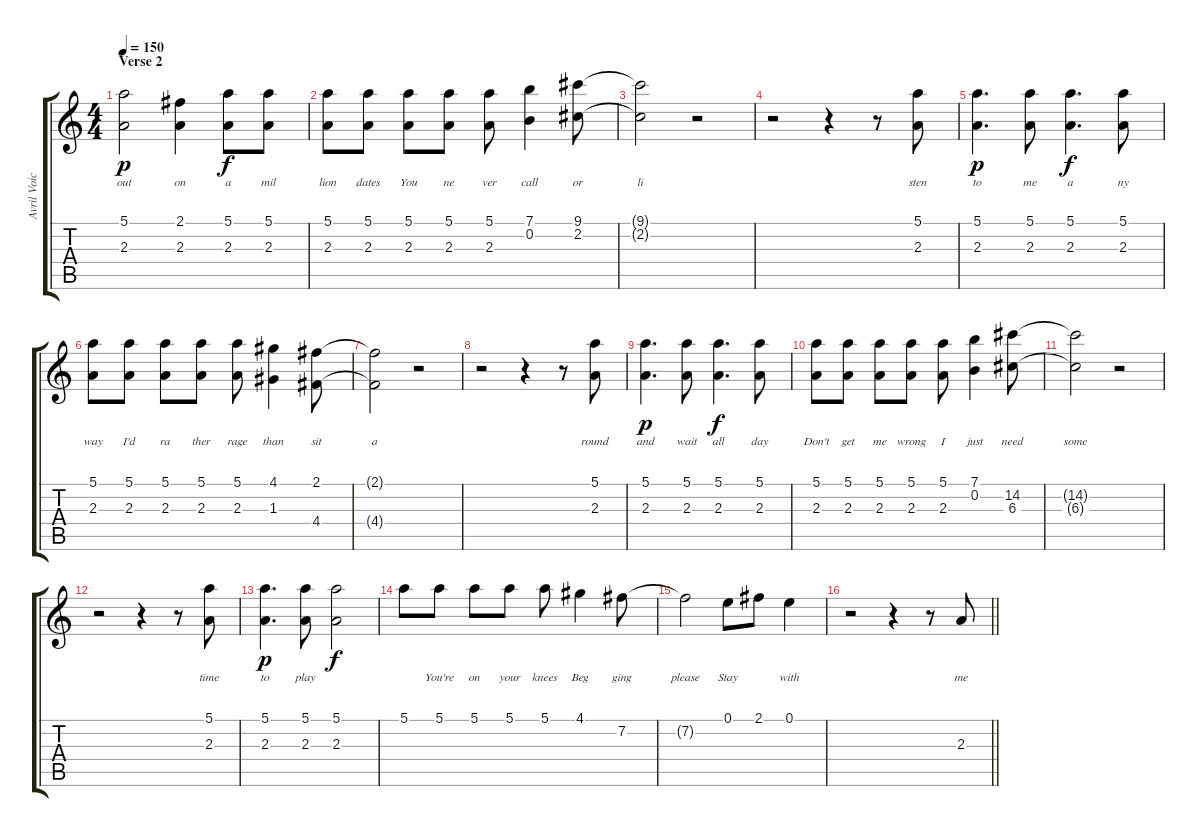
\track ("Avril Voice" "Avril Voic") {instrument electricguitarjazz}
\staff {score tabs}
\tuning (E4 B3 G3 D3 A2 E2) {hide}
\ts (4 4)
\section ("" "Verse 2")
\tempo 150
\clef g2
\ks c
(5.1 2.3).2{lyrics (0 "out") lyrics (1 "") lyrics (2 "") lyrics (3 "") lyrics (4 "") dy p} (2.1 2.3).4{lyrics (0 "on") lyrics (1 "") lyrics (2 "") lyrics (3 "") lyrics (4 "")} (5.1 2.3).8{lyrics (0 "a") lyrics (1 "") lyrics (2 "") lyrics (3 "") lyrics (4 "") dy f} (5.1 2.3).8{lyrics (0 "mil") lyrics (1 "") lyrics (2 "") lyrics (3 "") lyrics (4 "")} |
(5.1 2.3).8{lyrics (0 "lion") lyrics (1 "") lyrics (2 "") lyrics (3 "") lyrics (4 "")} (5.1 2.3).8{lyrics (0 "dates") lyrics (1 "") lyrics (2 "") lyrics (3 "") lyrics (4 "")} (5.1 2.3).8{lyrics (0 "You") lyrics (1 "") lyrics (2 "") lyrics (3 "") lyrics (4 "")} (5.1 2.3).8{lyrics (0 "ne") lyrics (1 "") lyrics (2 "") lyrics (3 "") lyrics (4 "")} (5.1 2.3).8{lyrics (0 "ver") lyrics (1 "") lyrics (2 "") lyrics (3 "") lyrics (4 "")} (7.1 0.2).4{lyrics (0 "call") lyrics (1 "") lyrics (2 "") lyrics (3 "") lyrics (4 "")} (9.1 2.2).8{lyrics (0 "or") lyrics (1 "") lyrics (2 "") lyrics (3 "") lyrics (4 "")} |
(9.1{t} 2.2{t}).2{lyrics (0 "li") lyrics (1 "") lyrics (2 "") lyrics (3 "") lyrics (4 "")} r.2 |
r.2 r.4 r.8 (5.1 2.3).8{lyrics (0 "sten") lyrics (1 "") lyrics (2 "") lyrics (3 "") lyrics (4 "")} |
(5.1 2.3).4{d lyrics (0 "to") lyrics (1 "") lyrics (2 "") lyrics (3 "") lyrics (4 "") dy p} (5.1 2.3).8{lyrics (0 "me") lyrics (1 "") lyrics (2 "") lyrics (3 "") lyrics (4 "")} (5.1 2.3).4{d lyrics (0 "a") lyrics (1 "") lyrics (2 "") lyrics (3 "") lyrics (4 "") dy f} (5.1 2.3).8{lyrics (0 "ny") lyrics (1 "") lyrics (2 "") lyrics (3 "") lyrics (4 "")} |
(5.1 2.3).8{lyrics (0 "way") lyrics (1 "") lyrics (2 "") lyrics (3 "") lyrics (4 "")} (5.1 2.3).8{lyrics (0 "I'd") lyrics (1 "") lyrics (2 "") lyrics (3 "") lyrics (4 "")} (5.1 2.3).8{lyrics (0 "ra") lyrics (1 "") lyrics (2 "") lyrics (3 "") lyrics (4 "")} (5.1 2.3).8{lyrics (0 "ther") lyrics (1 "") lyrics (2 "") lyrics (3 "") lyrics (4 "")} (5.1 2.3).8{lyrics (0 "rage") lyrics (1 "") lyrics (2 "") lyrics (3 "") lyrics (4 "")} (4.1 1.3).4{lyrics (0 "than") lyrics (1 "") lyrics (2 "") lyrics (3 "") lyrics (4 "")} (2.1 4.4).8{lyrics (0 "sit") lyrics (1 "") lyrics (2 "") lyrics (3 "") lyrics (4 "")} |
(2.1{t} 4.4{t}).2{lyrics (0 "a") lyrics (1 "") lyrics (2 "") lyrics (3 "") lyrics (4 "")} r.2 |
r.2 r.4 r.8 (5.1 2.3).8{lyrics (0 "round") lyrics (1 "") lyrics (2 "") lyrics (3 "") lyrics (4 "")} |
(5.1 2.3).4{d lyrics (0 "and") lyrics (1 "") lyrics (2 "") lyrics (3 "") lyrics (4 "") dy p} (5.1 2.3).8{lyrics (0 "wait") lyrics (1 "") lyrics (2 "") lyrics (3 "") lyrics (4 "")} (5.1 2.3).4{d lyrics (0 "all") lyrics (1 "") lyrics (2 "") lyrics (3 "") lyrics (4 "") dy f} (5.1 2.3).8{lyrics (0 "day") lyrics (1 "") lyrics (2 "") lyrics (3 "") lyrics (4 "")} |
(5.1 2.3).8{lyrics (0 "Don't") lyrics (1 "") lyrics (2 "") lyrics (3 "") lyrics (4 "")} (5.1 2.3).8{lyrics (0 "get") lyrics (1 "") lyrics (2 "") lyrics (3 "") lyrics (4 "")} (5.1 2.3).8{lyrics (0 "me") lyrics (1 "") lyrics (2 "") lyrics (3 "") lyrics (4 "")} (5.1 2.3).8{lyrics (0 "wrong") lyrics (1 "") lyrics (2 "") lyrics (3 "") lyrics (4 "")} (5.1 2.3).8{lyrics (0 "I") lyrics (1 "") lyrics (2 "") lyrics (3 "") lyrics (4 "")} (7.1 0.2).4{lyrics (0 "just") lyrics (1 "") lyrics (2 "") lyrics (3 "") lyrics (4 "")} (14.2 6.3).8{lyrics (0 "need") lyrics (1 "") lyrics (2 "") lyrics (3 "") lyrics (4 "")} |
(14.2{t} 6.3{t}).2{lyrics (0 "some") lyrics (1 "") lyrics (2 "") lyrics (3 "") lyrics (4 "")} r.2 |
r.2 r.4 r.8 (5.1 2.3).8{lyrics (0 "time") lyrics (1 "") lyrics (2 "") lyrics (3 "") lyrics (4 "")} |
(5.1 2.3).4{d lyrics (0 "to") lyrics (1 "") lyrics (2 "") lyrics (3 "") lyrics (4 "") dy p} (5.1 2.3).8{lyrics (0 "play") lyrics (1 "") lyrics (2 "") lyrics (3 "") lyrics (4 "")} (5.1 2.3).2{lyrics (0 "") lyrics (1 "") lyrics (2 "") lyrics (3 "") lyrics (4 "") dy f} |
5.1.8{lyrics (0 "") lyrics (1 "") lyrics (2 "") lyrics (3 "") lyrics (4 "")} 5.1.8{lyrics (0 "You're") lyrics (1 "") lyrics (2 "") lyrics (3 "") lyrics (4 "")} 5.1.8{lyrics (0 "on") lyrics (1 "") lyrics (2 "") lyrics (3 "") lyrics (4 "")} 5.1.8{lyrics (0 "your") lyrics (1 "") lyrics (2 "") lyrics (3 "") lyrics (4 "")} 5.1.8{lyrics (0 "knees") lyrics (1 "") lyrics (2 "") lyrics (3 "") lyrics (4 "")} 4.1.4{lyrics (0 "Beg") lyrics (1 "") lyrics (2 "") lyrics (3 "") lyrics (4 "")} 7.2.8{lyrics (0 "ging") lyrics (1 "") lyrics (2 "") lyrics (3 "") lyrics (4 "")} |
7.2{t}.2{lyrics (0 "please") lyrics (1 "") lyrics (2 "") lyrics (3 "") lyrics (4 "")} 0.1.8{lyrics (0 "Stay") lyrics (1 "") lyrics (2 "") lyrics (3 "") lyrics (4 "")} 2.1.8{lyrics (0 "") lyrics (1 "") lyrics (2 "") lyrics (3 "") lyrics (4 "")} 0.1.4{lyrics (0 "with") lyrics (1 "") lyrics (2 "") lyrics (3 "") lyrics (4 "")} |
\barLineRight lightlight
r.2 r.4 r.8 2.3.8{lyrics (0 "me") lyrics (1 "") lyrics (2 "") lyrics (3 "") lyrics (4 "")}
